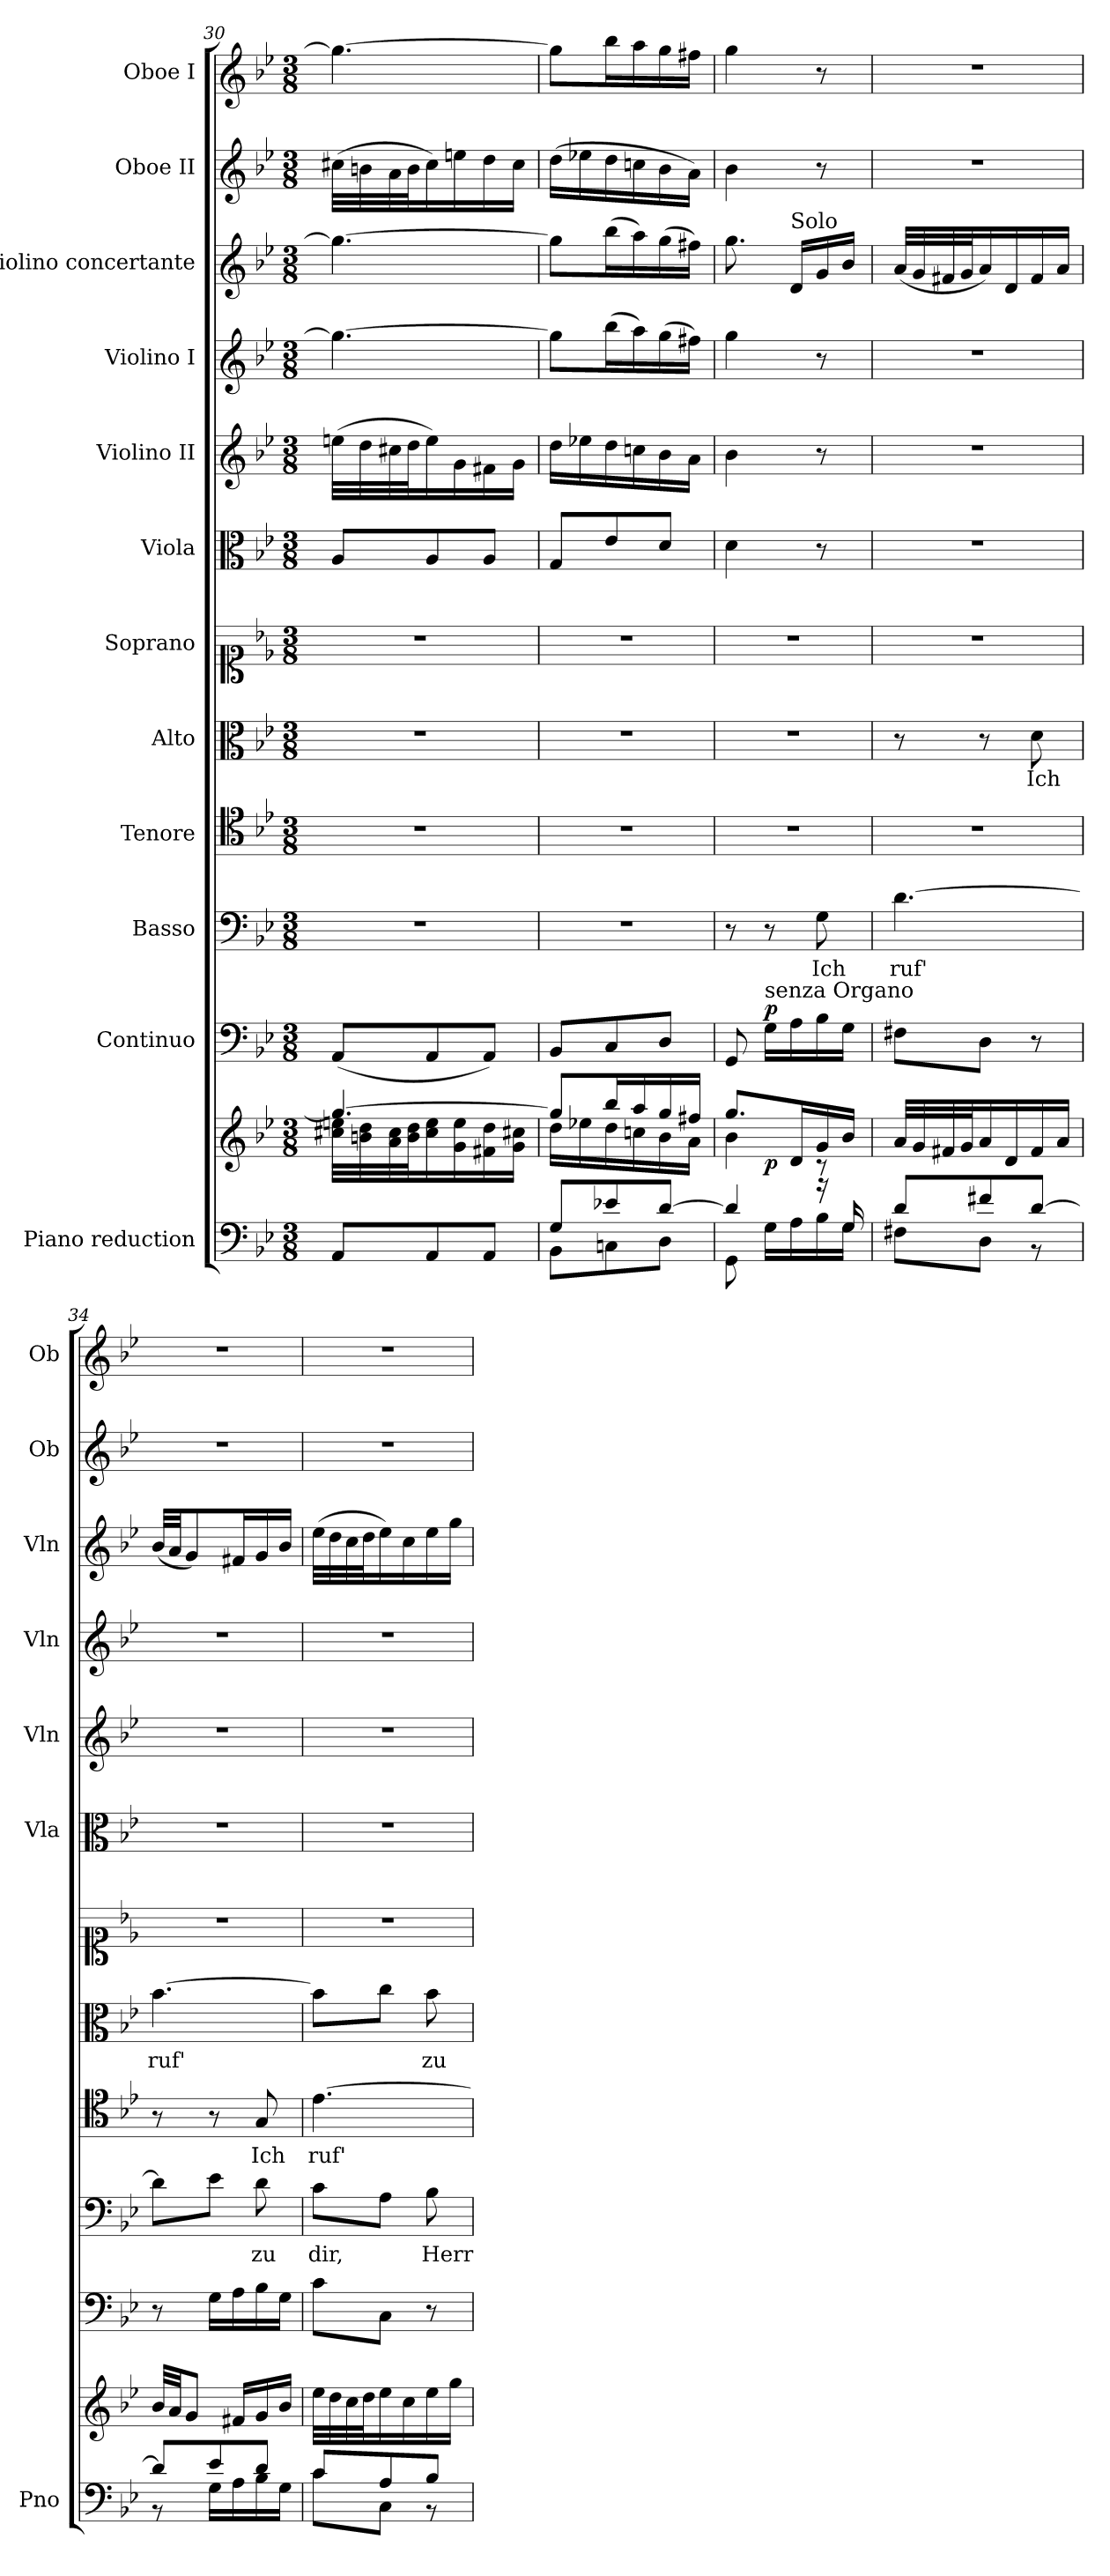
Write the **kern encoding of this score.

**kern	**kern	**dynam	**kern	**dynam	**kern	**text	**kern	**text	**kern	**text	**kern	**kern	**kern	**kern	**kern	**kern	**kern
*part12	*part12	*part12	*part11	*part11	*part10	*part10	*part9	*part9	*part8	*part8	*part7	*part6	*part5	*part4	*part3	*part2	*part1
*staff13	*staff12	*staff12/13	*staff11	*staff11	*staff10	*staff10	*staff9	*staff9	*staff8	*staff8	*staff7	*staff6	*staff5	*staff4	*staff3	*staff2	*staff1
*I"Piano reduction	*	*	*I"Continuo	*	*I"Basso	*	*I"Tenore	*	*I"Alto	*	*I"Soprano	*I"Viola	*I"Violino II	*I"Violino I	*I"Violino concertante	*I"Oboe II	*I"Oboe I
*I'Pno	*	*	*	*	*	*	*	*	*	*	*	*I'Vla	*I'Vln	*I'Vln	*I'Vln	*I'Ob	*I'Ob
*clefF4	*clefG2	*	*clefF4	*	*clefF4	*	*clefC4	*	*clefC3	*	*clefC1	*clefC3	*clefG2	*clefG2	*clefG2	*clefG2	*clefG2
*k[b-e-]	*k[b-e-]	*	*k[b-e-]	*	*k[b-e-]	*	*k[b-e-]	*	*k[b-e-]	*	*k[b-e-]	*k[b-e-]	*k[b-e-]	*k[b-e-]	*k[b-e-]	*k[b-e-]	*k[b-e-]
*M3/8	*M3/8	*	*M3/8	*	*M3/8	*	*M3/8	*	*M3/8	*	*M3/8	*M3/8	*M3/8	*M3/8	*M3/8	*M3/8	*M3/8
=30	=30	=30	=30	=30	=30	=30	=30	=30	=30	=30	=30	=30	=30	=30	=30	=30	=30
*	*^	*	*	*	*	*	*	*	*	*	*	*	*	*	*	*	*
8AA/L	4.gg/_	32cc#X\ 32een\LLL	.	(8AA/L	.	4.r	.	4.r	.	4.r	.	4.r	8A/L	(32een\LLL	4.gg\_	4.gg\_	(32cc#X\LLL	4.gg\_
.	.	32bn\ 32dd\	.	.	.	.	.	.	.	.	.	.	.	32dd\	.	.	32bn\	.
.	.	32a\ 32cc#\	.	.	.	.	.	.	.	.	.	.	.	32cc#X\	.	.	32a\	.
.	.	32b\ 32dd\J	.	.	.	.	.	.	.	.	.	.	.	32dd\J	.	.	32b\J	.
8AA/	.	16cc#\ 16ee\	.	8AA/	.	.	.	.	.	.	.	.	8A/	16ee\)	.	.	16cc#\)	.
.	.	16g\ 16ee\	.	.	.	.	.	.	.	.	.	.	.	16g\	.	.	16een\	.
8AA/J	.	16f#X\ 16dd\	.	8AA/J)	.	.	.	.	.	.	.	.	8A/J	16f#X\	.	.	16dd\	.
.	.	16g\ 16cc#X\JJ	.	.	.	.	.	.	.	.	.	.	.	16g\JJ	.	.	16cc#\JJ	.
=31	=31	=31	=31	=31	=31	=31	=31	=31	=31	=31	=31	=31	=31	=31	=31	=31	=31	=31
*^	*	*	*	*	*	*	*	*	*	*	*	*	*	*	*	*	*	*
8G/L	8BB-\L	8gg/L]	16dd\LL	.	8BB-/L	.	4.r	.	4.r	.	4.r	.	4.r	8G/L	16dd\LL	8gg\L]	8gg\L]	(16dd\LL	8gg\L]
.	.	.	16ee-X\	.	.	.	.	.	.	.	.	.	.	.	16ee-X\	.	.	16ee-X\	.
8e-X/	8Cn\	16bb-/L	16dd\	.	8C/	.	.	.	.	.	.	.	.	8e-/	16dd\	(16bb-\L	(16bb-\L	16dd\	16bb-\L
.	.	16aa/	16ccn\	.	.	.	.	.	.	.	.	.	.	.	16ccn\	16aa\)	16aa\)	16ccn\	16aa\
[8d/J	8D\J	16gg/	16b-\	.	8D/J	.	.	.	.	.	.	.	.	8d/J	16b-\	(16gg\	(16gg\	16b-\	16gg\
.	.	16ff#X/JJ	16a\JJ	.	.	.	.	.	.	.	.	.	.	.	16a\JJ	16ff#X\JJ)	16ff#X\JJ)	16a\JJ)	16ff#X\JJ
=32	=32	=32	=32	=32	=32	=32	=32	=32	=32	=32	=32	=32	=32	=32	=32	=32	=32	=32	=32
*	*	*	*^	*	*	*	*	*	*	*	*	*	*	*	*	*	*	*	*
4d/]	8GG\	8.gg/L	4b-\	8ryy	.	8GG/	.	8r	.	4.r	.	4.r	.	4.r	4d\	4b-\	4gg\	8.gg\	4b-\	4gg\
!	!	!	!	!	!	!LO:TX:a:t=senza Organo	!	!	!	!	!	!	!	!	!	!	!	!	!	!
!	!	!	!	!	!LO:DY:b	!	!LO:DY:a	!	!	!	!	!	!	!	!	!	!	!	!	!
.	16G\LL	.	.	4ryy	p	16G\LL	p	8r	.	.	.	.	.	.	.	.	.	.	.	.
!	!	!	!	!	!	!	!	!	!	!	!	!	!	!	!	!	!	!LO:TX:a:t=Solo	!	!
.	16A\	16d/L	.	.	.	16A\	.	.	.	.	.	.	.	.	.	.	.	16d/LL	.	.
!	!	!	!	!	!	!	!	!	!LO:LY:b	!	!	!	!	!	!	!	!	!	!	!
16r	16B-\	16g/	8r	.	.	16B-\	.	8G\	Ich	.	.	.	.	.	8r	8r	8r	16g/	8r	8r
16G/	16G\JJ	16b-/JJ	.	.	.	16G\JJ	.	.	.	.	.	.	.	.	.	.	.	16b-/JJ	.	.
!!LO:PB:g=z
=33	=33	=33	=33	=33	=33	=33	=33	=33	=33	=33	=33	=33	=33	=33	=33	=33	=33	=33	=33	=33
!	!	!	!	!	!	!	!	!	!LO:LY:b	!	!	!	!	!	!	!	!	!	!	!
*	*	*v	*v	*v	*	*	*	*	*	*	*	*	*	*	*	*	*	*	*	*
8d/L	8F#X\L	32a/LLL	.	8F#X\L	.	[4.d\	ruf'	4.r	.	8r	.	4.r	4.r	4.r	4.r	(32a/LLL	4.r	4.r
.	.	32g/	.	.	.	.	.	.	.	.	.	.	.	.	.	32g/	.	.
.	.	32f#X/	.	.	.	.	.	.	.	.	.	.	.	.	.	32f#X/	.	.
.	.	32g/J	.	.	.	.	.	.	.	.	.	.	.	.	.	32g/J	.	.
8f#X/	8D\J	16a/	.	8D\J	.	.	.	.	.	8r	.	.	.	.	.	16a/)	.	.
.	.	16d/	.	.	.	.	.	.	.	.	.	.	.	.	.	16d/	.	.
!	!	!	!	!	!	!	!	!	!	!	!LO:LY:b	!	!	!	!	!	!	!
[8d/J	8r	16f#/	.	8r	.	.	.	.	.	8d\	Ich	.	.	.	.	16f#/	.	.
.	.	16a/JJ	.	.	.	.	.	.	.	.	.	.	.	.	.	16a/JJ	.	.
=34	=34	=34	=34	=34	=34	=34	=34	=34	=34	=34	=34	=34	=34	=34	=34	=34	=34	=34
!	!	!	!	!	!	!	!	!	!	!	!LO:LY:b	!	!	!	!	!	!	!
8d/L]	8r	32b-/LLL	.	8r	.	8d\L]	.	8r	.	[4.b-\	ruf'	4.r	4.r	4.r	4.r	(32b-/LLL	4.r	4.r
.	.	32a/JJ	.	.	.	.	.	.	.	.	.	.	.	.	.	32a/JJ	.	.
.	.	8g/J	.	.	.	.	.	.	.	.	.	.	.	.	.	8g/)	.	.
8e-/	16G\LL	.	.	16G\LL	.	8e-\J	.	8r	.	.	.	.	.	.	.	.	.	.
.	16A\	16f#X/LL	.	16A\	.	.	.	.	.	.	.	.	.	.	.	16f#X/L	.	.
!	!	!	!	!	!	!	!LO:LY:b	!	!LO:LY:b	!	!	!	!	!	!	!	!	!
8d/J	16B-\	16g/	.	16B-\	.	8d\	zu	8G/	Ich	.	.	.	.	.	.	16g/	.	.
.	16G\JJ	16b-/JJ	.	16G\JJ	.	.	.	.	.	.	.	.	.	.	.	16b-/JJ	.	.
=35	=35	=35	=35	=35	=35	=35	=35	=35	=35	=35	=35	=35	=35	=35	=35	=35	=35	=35
!	!	!	!	!	!	!	!LO:LY:b	!	!LO:LY:b	!	!	!	!	!	!	!	!	!
8c/L	8c\L	32ee-\LLL	.	8c\L	.	8c\L	dir,	[4.e-\	ruf'	8b-\L]	.	4.r	4.r	4.r	4.r	(32ee-\LLL	4.r	4.r
.	.	32dd\	.	.	.	.	.	.	.	.	.	.	.	.	.	32dd\	.	.
.	.	32cc\	.	.	.	.	.	.	.	.	.	.	.	.	.	32cc\	.	.
.	.	32dd\J	.	.	.	.	.	.	.	.	.	.	.	.	.	32dd\J	.	.
8A/	8C\J	16ee-\	.	8C\J	.	8A\J	.	.	.	8cc\J	.	.	.	.	.	16ee-\)	.	.
.	.	16cc\	.	.	.	.	.	.	.	.	.	.	.	.	.	16cc\	.	.
!	!	!	!	!	!	!	!LO:LY:b	!	!	!	!LO:LY:b	!	!	!	!	!	!	!
8B-/J	8r	16ee-\	.	8r	.	8B-\	Herr	.	.	8b-\	zu	.	.	.	.	16ee-\	.	.
.	.	16gg\JJ	.	.	.	.	.	.	.	.	.	.	.	.	.	16gg\JJ	.	.
*v	*v	*	*	*	*	*	*	*	*	*	*	*	*	*	*	*	*	*
=	=	=	=	=	=	=	=	=	=	=	=	=	=	=	=	=	=
*-	*-	*-	*-	*-	*-	*-	*-	*-	*-	*-	*-	*-	*-	*-	*-	*-	*-
